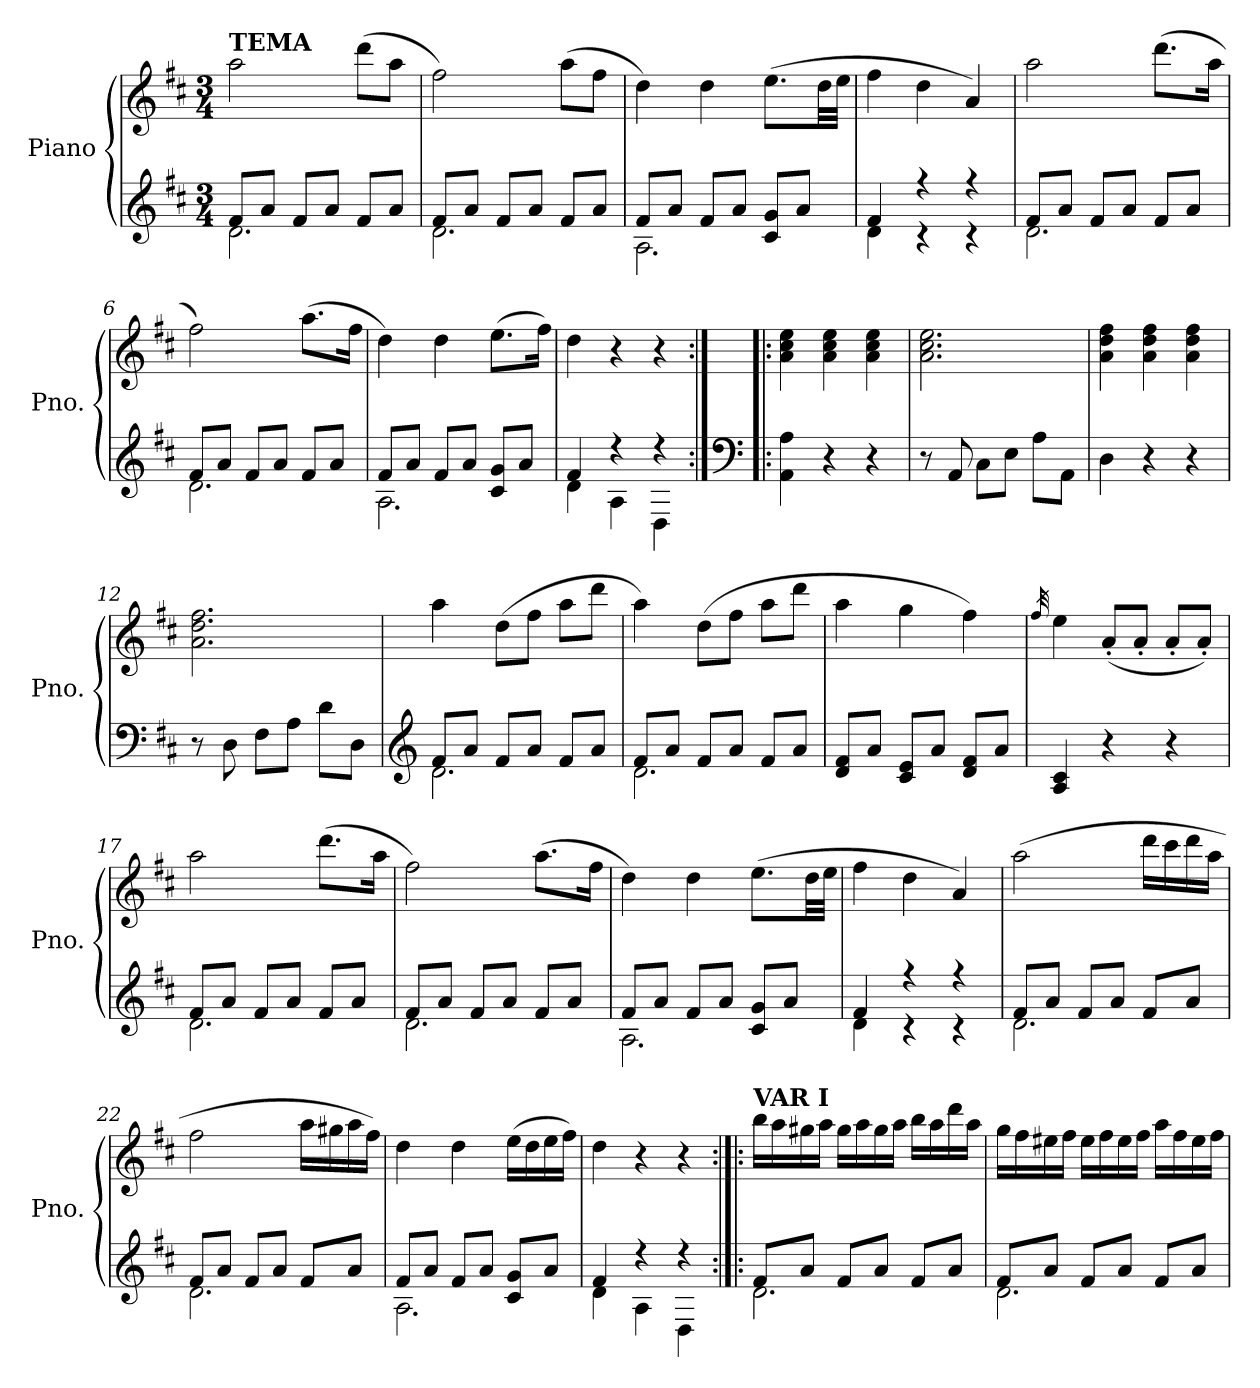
**kern	**kern
*part1	*part1
*staff2	*staff1
*I"Piano	*
*I'Pno.	*
*clefG2	*clefG2
*k[f#c#]	*k[f#c#]
*D:	*D:
*M3/4	*M3/4
=1	=1
*^	*
!	!	!LO:TX:a:B:t=TEMA
8f#/L	2.d\	2aa\
8a/J	.	.
8f#/L	.	.
8a/J	.	.
8f#/L	.	(>8ddd\L
8a/J	.	8aa\J
=2	=2	=2
8f#/L	2.d\	2ff#\)
8a/J	.	.
8f#/L	.	.
8a/J	.	.
8f#/L	.	(>8aa\L
8a/J	.	8ff#\J
=3	=3	=3
8f#/L	2.A\	4dd\)
8a/J	.	.
8f#/L	.	4dd\
8a/J	.	.
8c#/ 8g/L	.	(>8.ee\L
8a/J	.	.
.	.	32dd\LL
.	.	32ee\JJJ
=4	=4	=4
4f#/	4d\	4ff#\
4r	4r	4dd\
4r	4r	4a/)
=5	=5	=5
8f#/L	2.d\	2aa\
8a/J	.	.
8f#/L	.	.
8a/J	.	.
8f#/L	.	(>8.ddd\L
8a/J	.	.
.	.	16aa\Jk
=6	=6	=6
8f#/L	2.d\	2ff#\)
8a/J	.	.
8f#/L	.	.
8a/J	.	.
8f#/L	.	(>8.aa\L
8a/J	.	.
.	.	16ff#\Jk
!!LO:LB:g=z
=7	=7	=7
8f#/L	2.A\	4dd\)
8a/J	.	.
8f#/L	.	4dd\
8a/J	.	.
8c#/ 8g/L	.	(>8.ee\L
8a/J	.	.
.	.	16ff#\Jk)
=8	=8	=8
4f#/	4d\	4dd\
4r	4A\	4r
4r	4D\	4r
*v	*v	*
=9:|!|:	=9:|!|:
*clefF4	*
4AA\ 4A\	4a\ 4cc#\ 4ee\
4r	4a\ 4cc#\ 4ee\
4r	4a\ 4cc#\ 4ee\
=10	=10
8r	2.a\ 2.cc#\ 2.ee\
8AA/	.
8C#\L	.
8E\J	.
8A\L	.
8AA\J	.
=11	=11
4D\	4a\ 4dd\ 4ff#\
4r	4a\ 4dd\ 4ff#\
4r	4a\ 4dd\ 4ff#\
=12	=12
8r	2.a\ 2.dd\ 2.ff#\
8D\	.
8F#\L	.
8A\J	.
8d\L	.
8D\J	.
=13	=13
*clefG2	*
*^	*
8f#/L	2.d\	4aa\
8a/J	.	.
8f#/L	.	(>8dd\L
8a/J	.	8ff#\J
8f#/L	.	8aa\L
8a/J	.	8ddd\J
!!LO:LB:g=z
=14	=14	=14
8f#/L	2.d\	4aa\)
8a/J	.	.
8f#/L	.	(>8dd\L
8a/J	.	8ff#\J
8f#/L	.	8aa\L
8a/J	.	8ddd\J
*v	*v	*
=15	=15
8d/ 8f#/L	4aa\
8a/J	.
8c#/ 8e/L	4gg\
8a/J	.
8d/ 8f#/L	4ff#\)
8a/J	.
=16	=16
.	32qff#/
4A/ 4c#/	4ee\
4r	(<8a'/L
.	8a'/J
4r	8a'/L
.	8a'/J)
=17	=17
*^	*
8f#/L	2.d\	2aa\
8a/J	.	.
8f#/L	.	.
8a/J	.	.
8f#/L	.	(>8.ddd\L
8a/J	.	.
.	.	16aa\Jk
=18	=18	=18
8f#/L	2.d\	2ff#\)
8a/J	.	.
8f#/L	.	.
8a/J	.	.
8f#/L	.	(>8.aa\L
8a/J	.	.
.	.	16ff#\Jk
=19	=19	=19
8f#/L	2.A\	4dd\)
8a/J	.	.
8f#/L	.	4dd\
8a/J	.	.
8c#/ 8g/L	.	(>8.ee\L
8a/J	.	.
.	.	32dd\LL
.	.	32ee\JJJ
=20	=20	=20
4f#/	4d\	4ff#\
4r	4r	4dd\
4r	4r	4a/)
!!LO:LB:g=z
=21	=21	=21
8f#/L	2.d\	(>2aa\
8a/J	.	.
8f#/L	.	.
8a/J	.	.
8f#/L	.	16ddd\LL
.	.	16ccc#\
8a/J	.	16ddd\
.	.	16aa\JJ
=22	=22	=22
8f#/L	2.d\	2ff#\
8a/J	.	.
8f#/L	.	.
8a/J	.	.
8f#/L	.	16aa\LL
.	.	16gg#X\
8a/J	.	16aa\
.	.	16ff#\JJ)
=23	=23	=23
8f#/L	2.A\	4dd\
8a/J	.	.
8f#/L	.	4dd\
8a/J	.	.
8c#/ 8g/L	.	(>16ee\LL
.	.	16dd\
8a/J	.	16ee\
.	.	16ff#\JJ)
=24	=24	=24
4f#/	4d\	4dd\
4r	4A\	4r
4r	4D\	4r
!!LO:LB:g=z
=25:|!|:	=25:|!|:	=25:|!|:
!	!	!LO:TX:a:B:t=VAR I
8f#/L	2.d\	16bb\LL
.	.	16aa\
8a/J	.	16gg#X\
.	.	16aa\JJ
8f#/L	.	16gg#\LL
.	.	16aa\
8a/J	.	16gg#\
.	.	16aa\JJ
8f#/L	.	16bb\LL
.	.	16aa\
8a/J	.	16ddd\
.	.	16aa\JJ
=26	=26	=26
8f#/L	2.d\	16gg\LL
.	.	16ff#\
8a/J	.	16ee#X\
.	.	16ff#\JJ
8f#/L	.	16ee#\LL
.	.	16ff#\
8a/J	.	16ee#\
.	.	16ff#\JJ
8f#/L	.	16aa\LL
.	.	16ff#\
8a/J	.	16ee#\
.	.	16ff#\JJ
*v	*v	*
=	=
*-	*-
